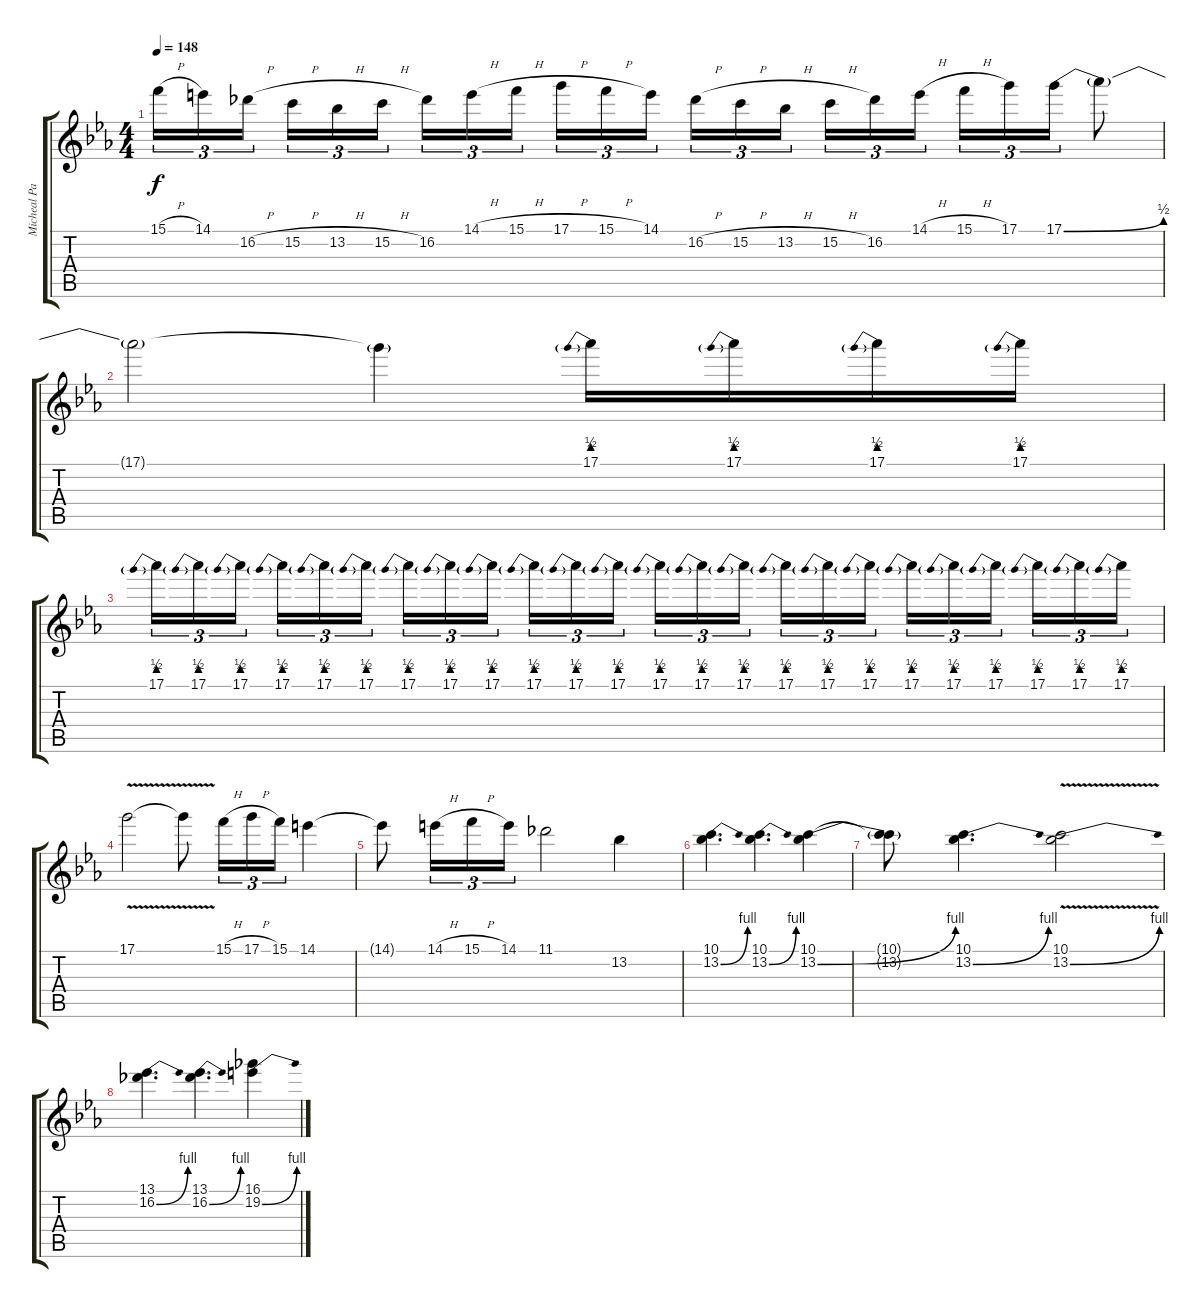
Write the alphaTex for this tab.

\track ("Micheal Paget" "Micheal Pa") {instrument distortionguitar}
\staff {score tabs}
\tuning (D4 A3 F3 C3 G2 C2) {hide}
\ts (4 4)
\tempo 148
\clef g2
\ks eb
15.1{h}.16{tu (3 2) dy f} 14.1.16{tu (3 2)} 16.2{h}.16{tu (3 2) beam splitsecondary} 15.2{h}.16{tu (3 2)} 13.2{h}.16{tu (3 2)} 15.2{h}.16{tu (3 2)} 16.2.16{tu (3 2)} 14.1{h}.16{tu (3 2)} 15.1{h}.16{tu (3 2) beam splitsecondary} 17.1{h}.16{tu (3 2)} 15.1{h}.16{tu (3 2)} 14.1.16{tu (3 2)} 16.2{h}.16{tu (3 2)} 15.2{h}.16{tu (3 2)} 13.2{h}.16{tu (3 2) beam splitsecondary} 15.2{h}.16{tu (3 2)} 16.2.16{tu (3 2)} 14.1{h}.16{tu (3 2)} 15.1{h}.16{tu (3 2)} 17.1.16{tu (3 2)} 17.1{be (bend 0 0 60 2)}.16{tu (3 2)} 17.1{t}.8 |
17.1{t}.2 17.1{t}.4 17.1{be (prebend 0 2 60 2)}.16 17.1{be (prebend 0 2 60 2)}.16 17.1{be (prebend 0 2 60 2)}.16 17.1{be (prebend 0 2 60 2)}.16 |
17.1{be (prebend 0 2 60 2)}.16{tu (3 2)} 17.1{be (prebend 0 2 60 2)}.16{tu (3 2)} 17.1{be (prebend 0 2 60 2)}.16{tu (3 2) beam splitsecondary} 17.1{be (prebend 0 2 60 2)}.16{tu (3 2)} 17.1{be (prebend 0 2 60 2)}.16{tu (3 2)} 17.1{be (prebend 0 2 60 2)}.16{tu (3 2)} 17.1{be (prebend 0 2 60 2)}.16{tu (3 2)} 17.1{be (prebend 0 2 60 2)}.16{tu (3 2)} 17.1{be (prebend 0 2 60 2)}.16{tu (3 2) beam splitsecondary} 17.1{be (prebend 0 2 60 2)}.16{tu (3 2)} 17.1{be (prebend 0 2 60 2)}.16{tu (3 2)} 17.1{be (prebend 0 2 60 2)}.16{tu (3 2)} 17.1{be (prebend 0 2 60 2)}.16{tu (3 2)} 17.1{be (prebend 0 2 60 2)}.16{tu (3 2)} 17.1{be (prebend 0 2 60 2)}.16{tu (3 2) beam splitsecondary} 17.1{be (prebend 0 2 60 2)}.16{tu (3 2)} 17.1{be (prebend 0 2 60 2)}.16{tu (3 2)} 17.1{be (prebend 0 2 60 2)}.16{tu (3 2)} 17.1{be (prebend 0 2 60 2)}.16{tu (3 2)} 17.1{be (prebend 0 2 60 2)}.16{tu (3 2)} 17.1{be (prebend 0 2 60 2)}.16{tu (3 2) beam splitsecondary} 17.1{be (prebend 0 2 60 2)}.16{tu (3 2)} 17.1{be (prebend 0 2 60 2)}.16{tu (3 2)} 17.1{be (prebend 0 2 60 2)}.16{tu (3 2)} |
17.1{v}.2 17.1{t}.8 15.1{h}.16{tu (3 2)} 17.1{h}.16{tu (3 2)} 15.1.16{tu (3 2)} 14.1.4 |
14.1{t}.8 14.1{h}.16{tu (3 2)} 15.1{h}.16{tu (3 2)} 14.1.16{tu (3 2)} 11.1.2 13.2.4 |
(10.1 13.2{be (bend 0 0 60 4)}).4{d} (10.1 13.2{be (bend 0 0 60 4)}).4{d} (10.1 13.2{be (bend 0 0 60 4)}).4 |
(10.1{t} 13.2{t}).8 (10.1 13.2{be (bend 0 0 60 4)}).4{d} (10.1 13.2{be (bend 0 0 60 4) v}).2 |
(13.1 16.2{be (bend 0 0 60 4)}).4{d} (13.1 16.2{be (bend 0 0 60 4)}).4{d} (16.1 19.2{be (bend 0 0 60 4)}).4
